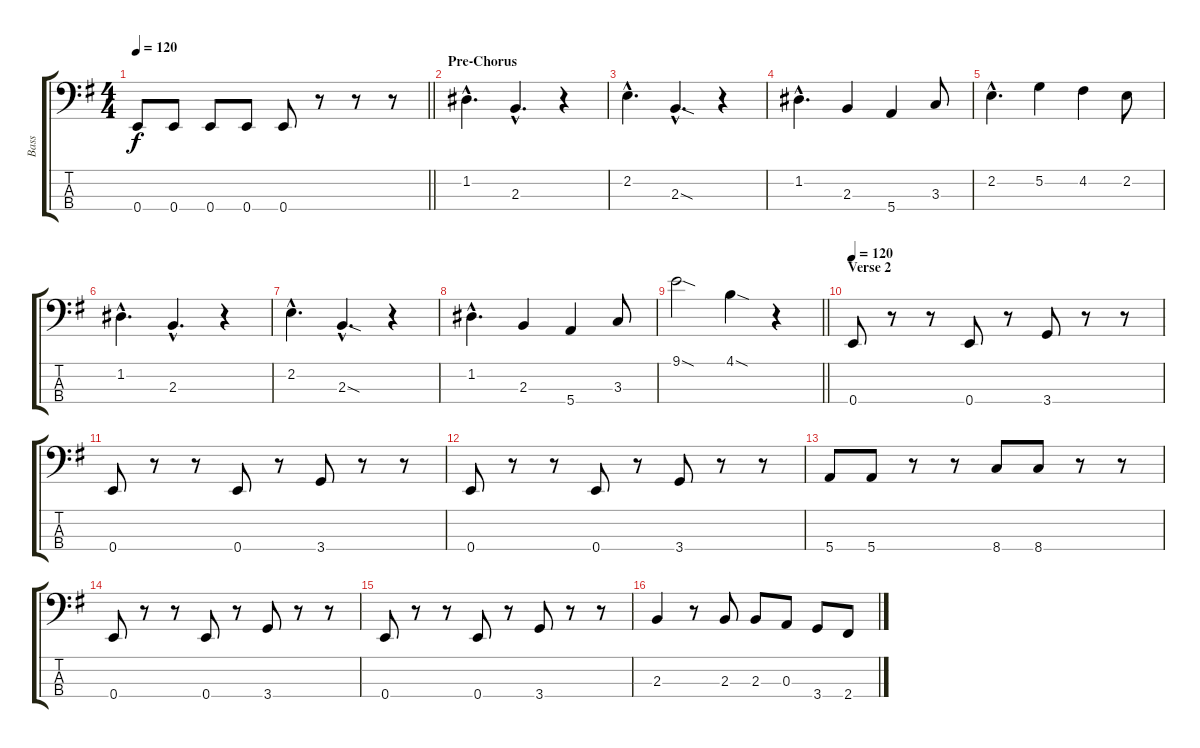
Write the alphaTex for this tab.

\track ("Bass" "Bass") {instrument electricbassfinger}
\staff {score tabs}
\tuning (G2 D2 A1 E1) {hide}
\ts (4 4)
\tempo 120
\clef f4
\barLineRight lightlight
\ks eminor
0.4.8{dy f} 0.4.8 0.4.8 0.4.8 0.4.8 r.8 r.8 r.8 |
\section ("" "Pre-Chorus")
1.2{hac}.4{d} 2.3{hac}.4{d} r.4 |
2.2{hac}.4{d} 2.3{sod hac}.4{d} r.4 |
1.2{hac}.4{d} 2.3.4 5.4.4 3.3.8 |
2.2{hac}.4{d} 5.2.4 4.2.4 2.2.8 |
1.2{hac}.4{d} 2.3{hac}.4{d} r.4 |
2.2{hac}.4{d} 2.3{sod hac}.4{d} r.4 |
1.2{hac}.4{d} 2.3.4 5.4.4 3.3.8 |
\barLineRight lightlight
9.1{sod}.2 4.1{sod}.4 r.4 |
\section ("" "Verse 2")
\tempo 120
0.4.8 r.8 r.8 0.4.8 r.8 3.4.8 r.8 r.8 |
0.4.8 r.8 r.8 0.4.8 r.8 3.4.8 r.8 r.8 |
0.4.8 r.8 r.8 0.4.8 r.8 3.4.8 r.8 r.8 |
5.4.8 5.4.8 r.8 r.8 8.4.8 8.4.8 r.8 r.8 |
0.4.8 r.8 r.8 0.4.8 r.8 3.4.8 r.8 r.8 |
0.4.8 r.8 r.8 0.4.8 r.8 3.4.8 r.8 r.8 |
2.3.4 r.8 2.3.8 2.3.8 0.3.8 3.4.8 2.4.8
